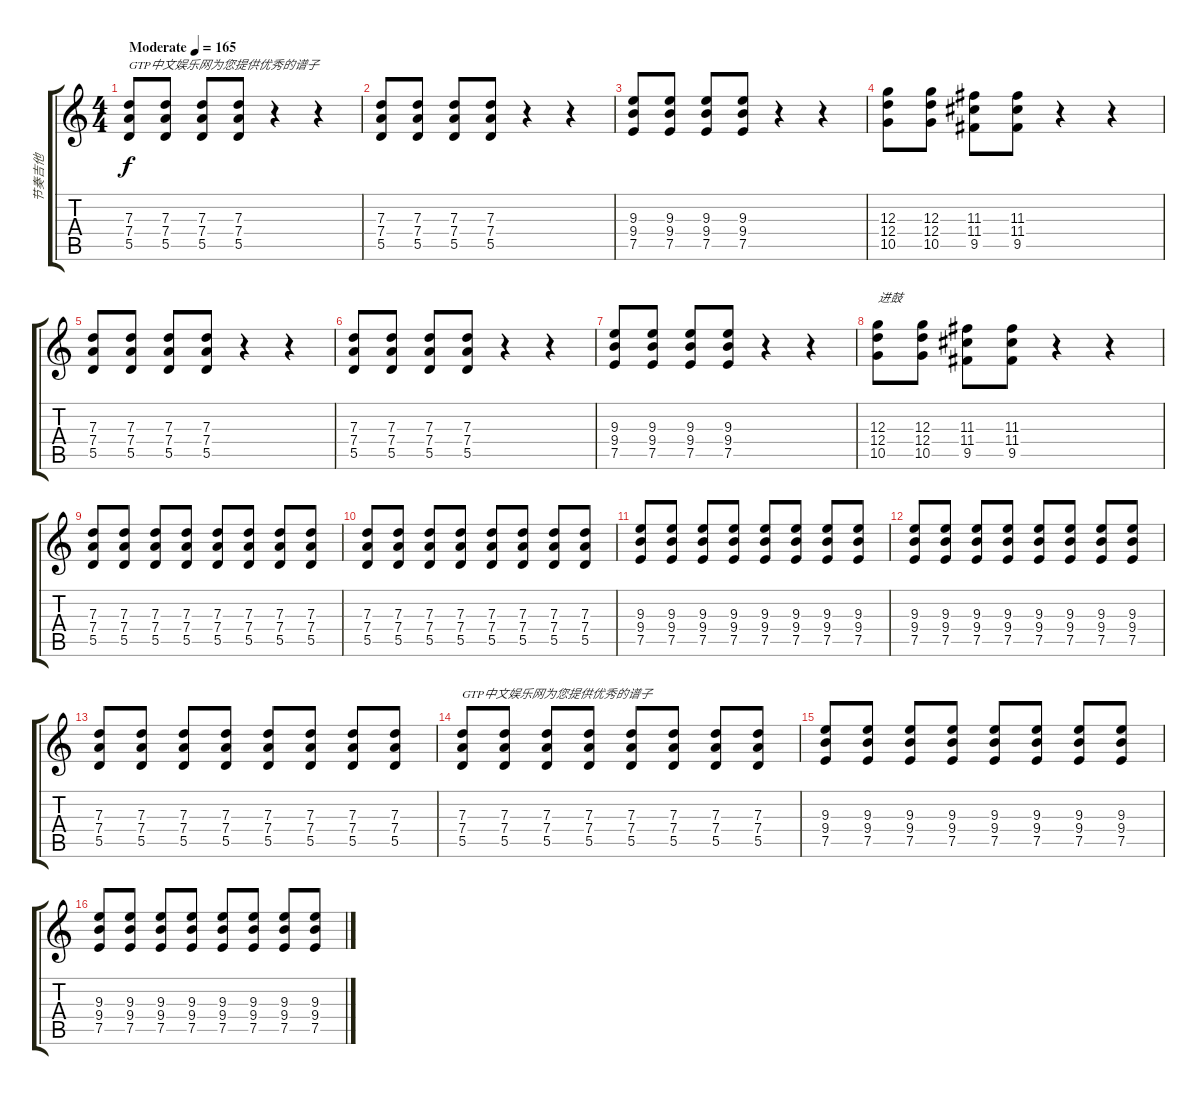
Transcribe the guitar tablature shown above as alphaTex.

\track ("节奏吉他" "节奏吉他") {instrument distortionguitar}
\staff {score tabs}
\tuning (E4 B3 G3 D3 A2 E2) {hide}
\ts (4 4)
\tempo (165 "Moderate")
\clef g2
\ks c
(7.3 7.4 5.5).8{txt "GTP中文娱乐网为您提供优秀的谱子" dy f instrument distortionguitar} (7.3 7.4 5.5).8 (7.3 7.4 5.5).8 (7.3 7.4 5.5).8 r.4 r.4 |
(7.3 7.4 5.5).8 (7.3 7.4 5.5).8 (7.3 7.4 5.5).8 (7.3 7.4 5.5).8 r.4 r.4 |
(9.3 9.4 7.5).8 (9.3 9.4 7.5).8 (9.3 9.4 7.5).8 (9.3 9.4 7.5).8 r.4 r.4 |
(12.3 12.4 10.5).8 (12.3 12.4 10.5).8 (11.3 11.4 9.5).8 (11.3 11.4 9.5).8 r.4 r.4 |
(7.3 7.4 5.5).8 (7.3 7.4 5.5).8 (7.3 7.4 5.5).8 (7.3 7.4 5.5).8 r.4 r.4 |
(7.3 7.4 5.5).8 (7.3 7.4 5.5).8 (7.3 7.4 5.5).8 (7.3 7.4 5.5).8 r.4 r.4 |
(9.3 9.4 7.5).8 (9.3 9.4 7.5).8 (9.3 9.4 7.5).8 (9.3 9.4 7.5).8 r.4 r.4 |
(12.3 12.4 10.5).8{txt "进鼓"} (12.3 12.4 10.5).8 (11.3 11.4 9.5).8 (11.3 11.4 9.5).8 r.4 r.4 |
(7.3 7.4 5.5).8 (7.3 7.4 5.5).8 (7.3 7.4 5.5).8 (7.3 7.4 5.5).8 (7.3 7.4 5.5).8 (7.3 7.4 5.5).8 (7.3 7.4 5.5).8 (7.3 7.4 5.5).8 |
(7.3 7.4 5.5).8 (7.3 7.4 5.5).8 (7.3 7.4 5.5).8 (7.3 7.4 5.5).8 (7.3 7.4 5.5).8 (7.3 7.4 5.5).8 (7.3 7.4 5.5).8 (7.3 7.4 5.5).8 |
(9.3 9.4 7.5).8 (9.3 9.4 7.5).8 (9.3 9.4 7.5).8 (9.3 9.4 7.5).8 (9.3 9.4 7.5).8 (9.3 9.4 7.5).8 (9.3 9.4 7.5).8 (9.3 9.4 7.5).8 |
(9.3 9.4 7.5).8 (9.3 9.4 7.5).8 (9.3 9.4 7.5).8 (9.3 9.4 7.5).8 (9.3 9.4 7.5).8 (9.3 9.4 7.5).8 (9.3 9.4 7.5).8 (9.3 9.4 7.5).8 |
(7.3 7.4 5.5).8 (7.3 7.4 5.5).8 (7.3 7.4 5.5).8 (7.3 7.4 5.5).8 (7.3 7.4 5.5).8 (7.3 7.4 5.5).8 (7.3 7.4 5.5).8 (7.3 7.4 5.5).8 |
(7.3 7.4 5.5).8{txt "GTP中文娱乐网为您提供优秀的谱子"} (7.3 7.4 5.5).8 (7.3 7.4 5.5).8 (7.3 7.4 5.5).8 (7.3 7.4 5.5).8 (7.3 7.4 5.5).8 (7.3 7.4 5.5).8 (7.3 7.4 5.5).8 |
(9.3 9.4 7.5).8 (9.3 9.4 7.5).8 (9.3 9.4 7.5).8 (9.3 9.4 7.5).8 (9.3 9.4 7.5).8 (9.3 9.4 7.5).8 (9.3 9.4 7.5).8 (9.3 9.4 7.5).8 |
(9.3 9.4 7.5).8 (9.3 9.4 7.5).8 (9.3 9.4 7.5).8 (9.3 9.4 7.5).8 (9.3 9.4 7.5).8 (9.3 9.4 7.5).8 (9.3 9.4 7.5).8 (9.3 9.4 7.5).8
